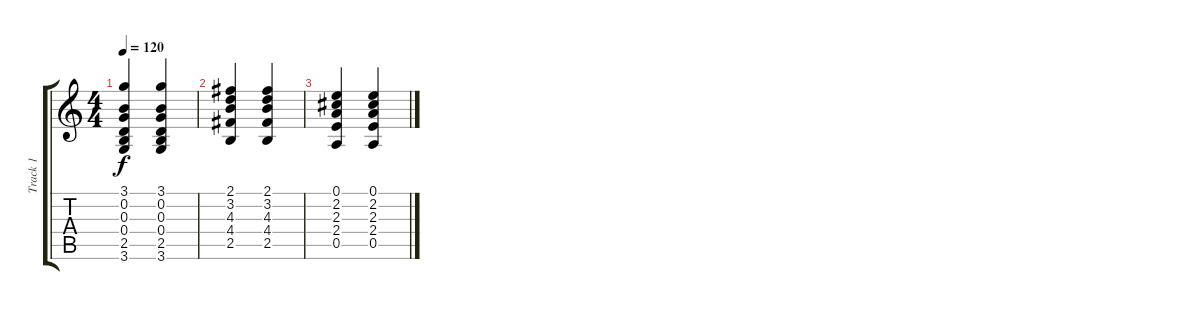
\track ("Track 1" "Track 1") {instrument acousticguitarsteel}
\staff {score tabs}
\tuning (E4 B3 G3 D3 A2 E2) {hide}
\ts (4 4)
\tempo 120
\clef g2
\ks c
(3.1 0.2 0.3 0.4 2.5 3.6).4{dy f} (3.1 0.2 0.3 0.4 2.5 3.6).4 |
(2.1 3.2 4.3 4.4 2.5).4 (2.1 3.2 4.3 4.4 2.5).4 |
(0.1 2.2 2.3 2.4 0.5).4 (0.1 2.2 2.3 2.4 0.5).4
